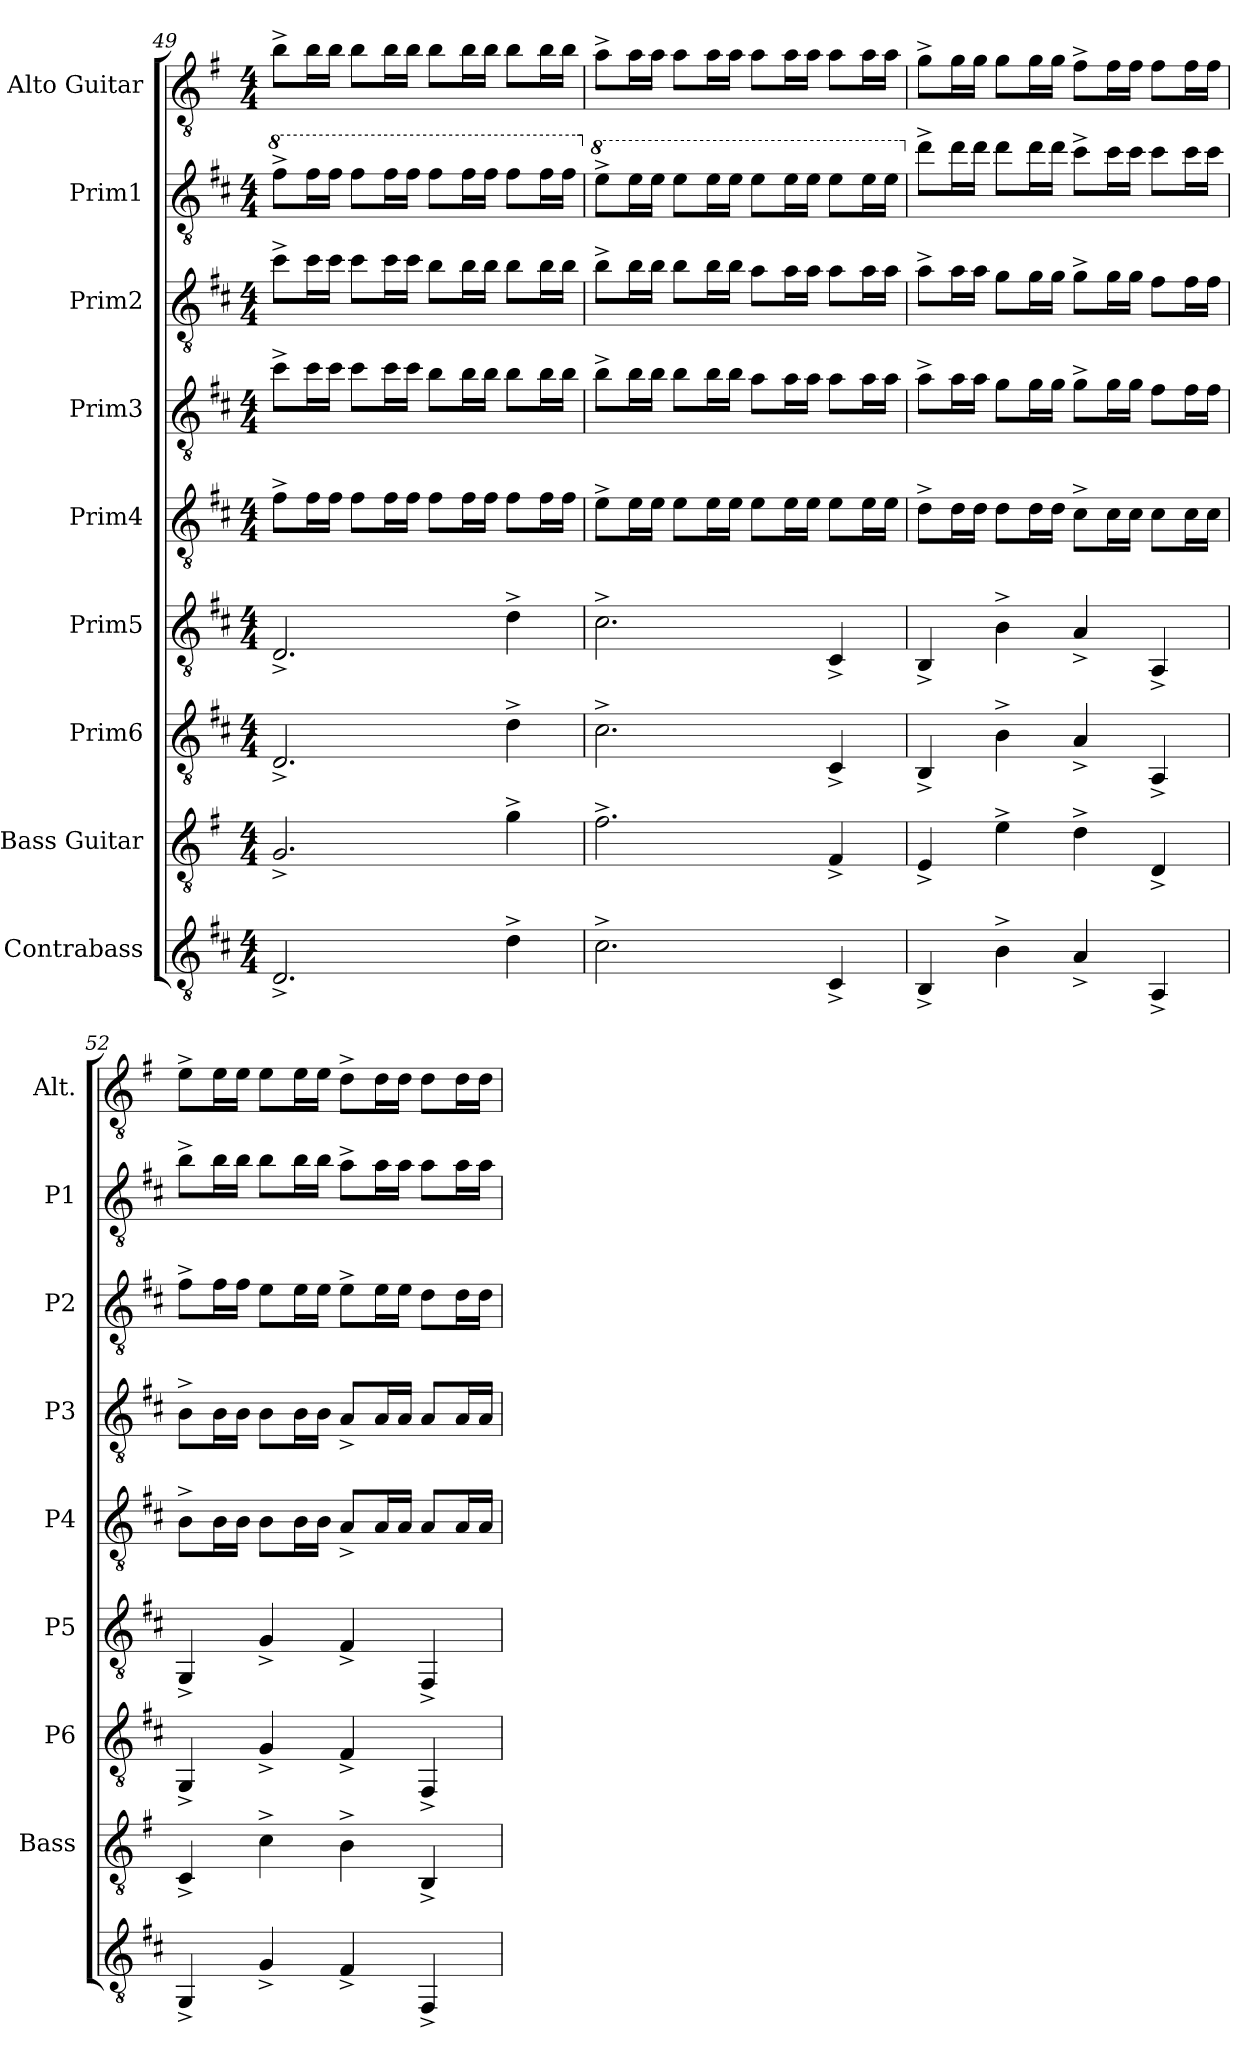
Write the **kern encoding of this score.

**kern	**kern	**kern	**kern	**kern	**kern	**kern	**kern	**kern
*part9	*part8	*part7	*part6	*part5	*part4	*part3	*part2	*part1
*staff9	*staff8	*staff7	*staff6	*staff5	*staff4	*staff3	*staff2	*staff1
*I"Contrabass	*I"Bass Guitar	*I"Prim6	*I"Prim5	*I"Prim4	*I"Prim3	*I"Prim2	*I"Prim1	*I"Alto Guitar
*	*I'Bass	*I'P6	*I'P5	*I'P4	*I'P3	*I'P2	*I'P1	*I'Alt.
!!LO:PB:g=z
*clefGv2	*clefGv2	*clefGv2	*clefGv2	*clefGv2	*clefGv2	*clefGv2	*clefGv2	*clefGv2
*ITrd7c12	*ITrd3c5	*	*	*	*	*	*	*ITrd-4c-7
*k[f#c#]	*k[f#c#]	*k[f#c#]	*k[f#c#]	*k[f#c#]	*k[f#c#]	*k[f#c#]	*k[f#c#]	*k[f#c#]
*M4/4	*M4/4	*M4/4	*M4/4	*M4/4	*M4/4	*M4/4	*M4/4	*M4/4
*	*	*	*	*	*	*	*8va	*
=49	=49	=49	=49	=49	=49	=49	=49	=49
2.DD^/	2.D^/	2.D^/	2.D^/	8f#^\L	8cc#^\L	8cc#^\L	8ff#^\L	8ff#^\L
.	.	.	.	16f#\L	16cc#\L	16cc#\L	16ff#\L	16ff#\L
.	.	.	.	16f#\JJ	16cc#\JJ	16cc#\JJ	16ff#\JJ	16ff#\JJ
.	.	.	.	8f#\L	8cc#\L	8cc#\L	8ff#\L	8ff#\L
.	.	.	.	16f#\L	16cc#\L	16cc#\L	16ff#\L	16ff#\L
.	.	.	.	16f#\JJ	16cc#\JJ	16cc#\JJ	16ff#\JJ	16ff#\JJ
.	.	.	.	8f#\L	8b\L	8b\L	8ff#\L	8ff#\L
.	.	.	.	16f#\L	16b\L	16b\L	16ff#\L	16ff#\L
.	.	.	.	16f#\JJ	16b\JJ	16b\JJ	16ff#\JJ	16ff#\JJ
4D^\	4d^\	4d^\	4d^\	8f#\L	8b\L	8b\L	8ff#\L	8ff#\L
.	.	.	.	16f#\L	16b\L	16b\L	16ff#\L	16ff#\L
.	.	.	.	16f#\JJ	16b\JJ	16b\JJ	16ff#\JJ	16ff#\JJ
=50	=50	=50	=50	=50	=50	=50	=50	=50
*	*	*	*	*	*	*	*X8va	*
*	*	*	*	*	*	*	*8va	*
2.C#^\	2.c#^\	2.c#^\	2.c#^\	8e^\L	8b^\L	8b^\L	8ee^\L	8ee^\L
.	.	.	.	16e\L	16b\L	16b\L	16ee\L	16ee\L
.	.	.	.	16e\JJ	16b\JJ	16b\JJ	16ee\JJ	16ee\JJ
.	.	.	.	8e\L	8b\L	8b\L	8ee\L	8ee\L
.	.	.	.	16e\L	16b\L	16b\L	16ee\L	16ee\L
.	.	.	.	16e\JJ	16b\JJ	16b\JJ	16ee\JJ	16ee\JJ
.	.	.	.	8e\L	8a\L	8a\L	8ee\L	8ee\L
.	.	.	.	16e\L	16a\L	16a\L	16ee\L	16ee\L
.	.	.	.	16e\JJ	16a\JJ	16a\JJ	16ee\JJ	16ee\JJ
4CC#^/	4C#^/	4C#^/	4C#^/	8e\L	8a\L	8a\L	8ee\L	8ee\L
.	.	.	.	16e\L	16a\L	16a\L	16ee\L	16ee\L
.	.	.	.	16e\JJ	16a\JJ	16a\JJ	16ee\JJ	16ee\JJ
=51	=51	=51	=51	=51	=51	=51	=51	=51
*	*	*	*	*	*	*	*X8va	*
4BBB^/	4BB^/	4BB^/	4BB^/	8d^\L	8a^\L	8a^\L	8dd^\L	8dd^\L
.	.	.	.	16d\L	16a\L	16a\L	16dd\L	16dd\L
.	.	.	.	16d\JJ	16a\JJ	16a\JJ	16dd\JJ	16dd\JJ
4BB^\	4B^\	4B^\	4B^\	8d\L	8g\L	8g\L	8dd\L	8dd\L
.	.	.	.	16d\L	16g\L	16g\L	16dd\L	16dd\L
.	.	.	.	16d\JJ	16g\JJ	16g\JJ	16dd\JJ	16dd\JJ
4AA^/	4A^\	4A^/	4A^/	8c#^\L	8g^\L	8g^\L	8cc#^\L	8cc#^\L
.	.	.	.	16c#\L	16g\L	16g\L	16cc#\L	16cc#\L
.	.	.	.	16c#\JJ	16g\JJ	16g\JJ	16cc#\JJ	16cc#\JJ
4AAA^/	4AA^/	4AA^/	4AA^/	8c#\L	8f#\L	8f#\L	8cc#\L	8cc#\L
.	.	.	.	16c#\L	16f#\L	16f#\L	16cc#\L	16cc#\L
.	.	.	.	16c#\JJ	16f#\JJ	16f#\JJ	16cc#\JJ	16cc#\JJ
!!LO:PB:g=z
=52	=52	=52	=52	=52	=52	=52	=52	=52
4GGG^/	4GG^/	4GG^/	4GG^/	8B^\L	8B^\L	8f#^\L	8b^\L	8b^\L
.	.	.	.	16B\L	16B\L	16f#\L	16b\L	16b\L
.	.	.	.	16B\JJ	16B\JJ	16f#\JJ	16b\JJ	16b\JJ
4GG^/	4G^\	4G^/	4G^/	8B\L	8B\L	8e\L	8b\L	8b\L
.	.	.	.	16B\L	16B\L	16e\L	16b\L	16b\L
.	.	.	.	16B\JJ	16B\JJ	16e\JJ	16b\JJ	16b\JJ
4FF#^/	4F#^\	4F#^/	4F#^/	8A^/L	8A^/L	8e^\L	8a^\L	8a^\L
.	.	.	.	16A/L	16A/L	16e\L	16a\L	16a\L
.	.	.	.	16A/JJ	16A/JJ	16e\JJ	16a\JJ	16a\JJ
4FFF#^/	4FF#^/	4FF#^/	4FF#^/	8A/L	8A/L	8d\L	8a\L	8a\L
.	.	.	.	16A/L	16A/L	16d\L	16a\L	16a\L
.	.	.	.	16A/JJ	16A/JJ	16d\JJ	16a\JJ	16a\JJ
=	=	=	=	=	=	=	=	=
*-	*-	*-	*-	*-	*-	*-	*-	*-
